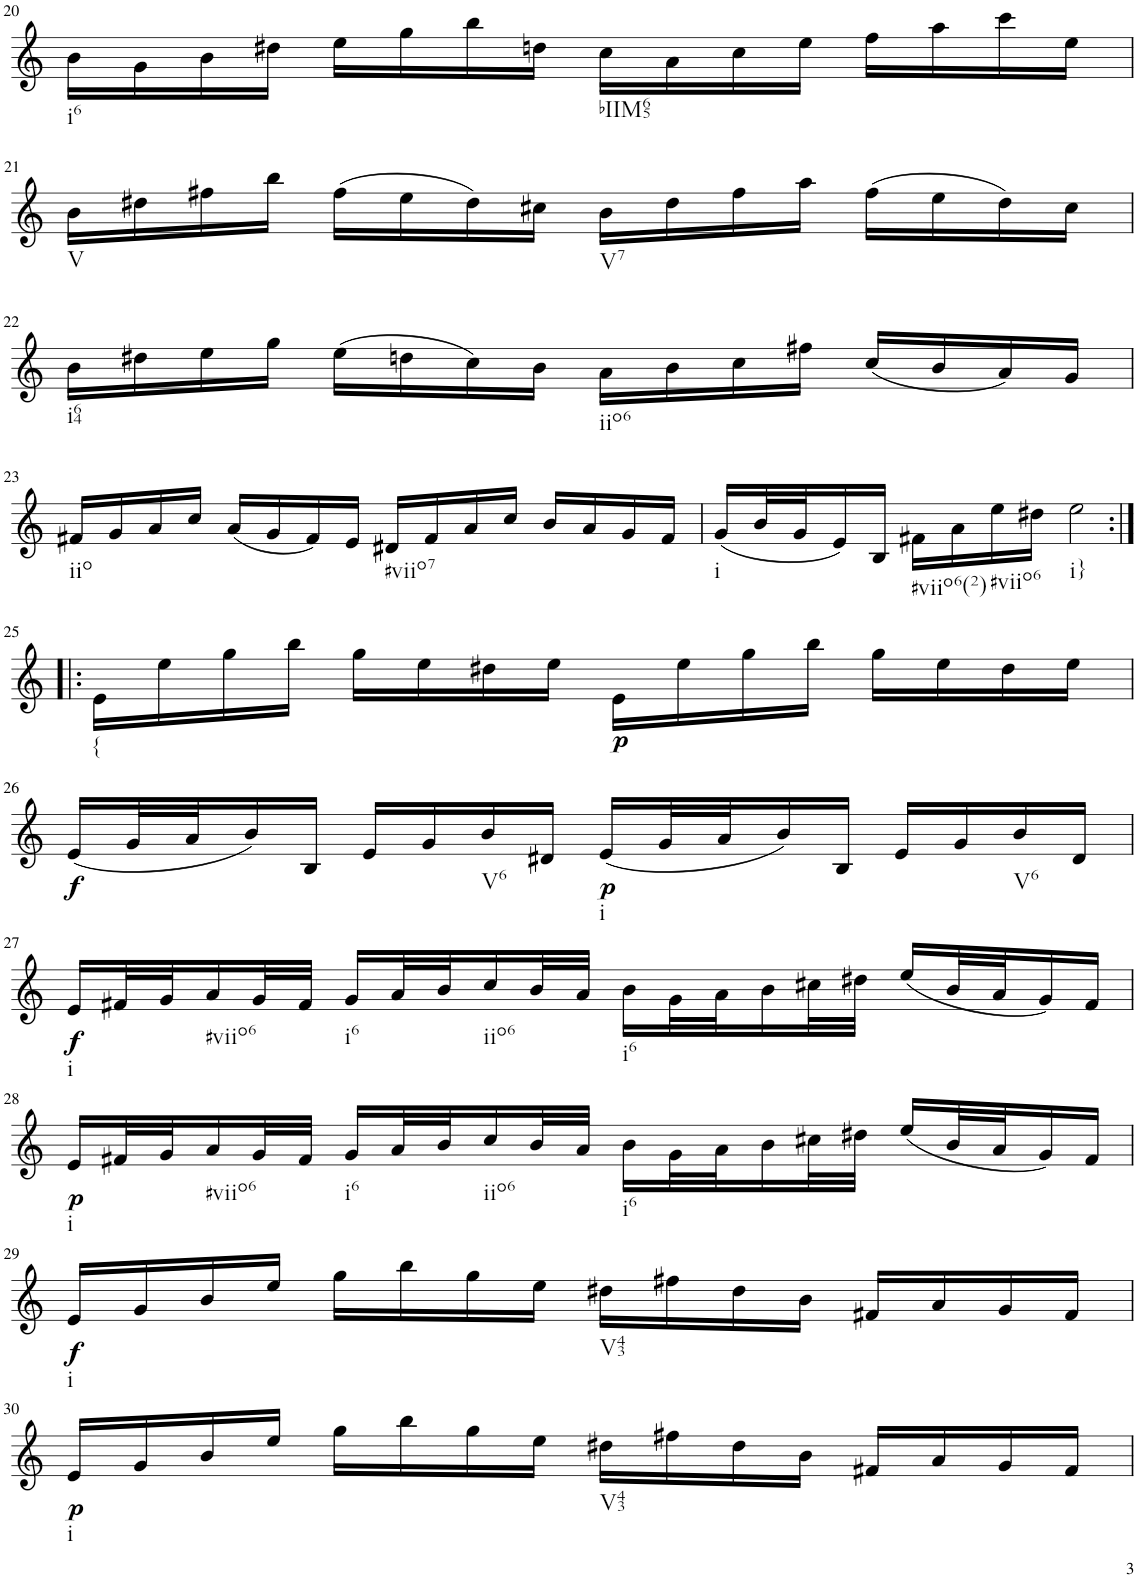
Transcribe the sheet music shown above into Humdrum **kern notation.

**kern	**dynam
*part1	*part1
*staff1	*staff1
*I"Violin	*
*I'Vln.	*
!!LO:PB:g=z
*clefG2	*
*k[]	*
*M2/2	*
=20	=20
!LO:TX:b:t=i6	!
16b\LL	.
16g\	.
16b\	.
16dd#X\JJ	.
16ee\LL	.
16gg\	.
16bb\	.
16ddn\JJ	.
!LO:TX:b:t=bIIM65	!
16cc\LL	.
16a\	.
16cc\	.
16ee\JJ	.
16ff\LL	.
16aa\	.
16ccc\	.
16ee\JJ	.
!!LO:LB:g=z
=21	=21
!LO:TX:b:t=V	!
16b\LL	.
16dd#X\	.
16ff#X\	.
16bb\JJ	.
(16ff#\LL	.
16ee\	.
16dd#\)	.
16cc#X\JJ	.
!LO:TX:b:t=V7	!
16b\LL	.
16dd#\	.
16ff#\	.
16aa\JJ	.
(16ff#\LL	.
16ee\	.
16dd#\)	.
16cc#\JJ	.
!!LO:LB:g=z
=22	=22
!LO:TX:b:t=i64	!
16b\LL	.
16dd#X\	.
16ee\	.
16gg\JJ	.
(16ee\LL	.
16ddn\	.
16cc\)	.
16b\JJ	.
!LO:TX:b:t=iio6	!
16a\LL	.
16b\	.
16cc\	.
16ff#X\JJ	.
(16cc/LL	.
16b/	.
16a/)	.
16g/JJ	.
!!LO:LB:g=z
=23	=23
!LO:TX:b:t=iio	!
16f#X/LL	.
16g/	.
16a/	.
16cc/JJ	.
(16a/LL	.
16g/	.
16f#/)	.
16e/JJ	.
!LO:TX:b:t=#viio7	!
16d#X/LL	.
16f#/	.
16a/	.
16cc/JJ	.
16b/LL	.
16a/	.
16g/	.
16f#/JJ	.
=24	=24
!LO:TX:b:t=i	!
(16g/LL	.
32b/L	.
32g/J	.
16e/)	.
16B/JJ	.
!LO:TX:b:t=#viio6(2)	!
16f#X\LL	.
16a\	.
!LO:TX:b:t=#viio6	!
16ee\	.
16dd#X\JJ	.
!LO:TX:b:t=i}	!
2ee\	.
!!LO:LB:g=z
=25:|!|:	=25:|!|:
!LO:TX:b:t={	!
16e\LL	.
16ee\	.
16gg\	.
16bb\JJ	.
16gg\LL	.
16ee\	.
16dd#X\	.
16ee\JJ	.
!	!LO:DY:b
16e\LL	p
16ee\	.
16gg\	.
16bb\JJ	.
16gg\LL	.
16ee\	.
16dd#\	.
16ee\JJ	.
!!LO:LB:g=z
=26	=26
!	!LO:DY:b
(16e/LL	f
32g/L	.
32a/J	.
16b/)	.
16B/JJ	.
16e/LL	.
16g/	.
!LO:TX:b:t=V6	!
16b/	.
16d#X/JJ	.
!LO:TX:b:t=i	!
!	!LO:DY:b
(16e/LL	p
32g/L	.
32a/J	.
16b/)	.
16B/JJ	.
16e/LL	.
16g/	.
!LO:TX:b:t=V6	!
16b/	.
16d#/JJ	.
!!LO:LB:g=z
=27	=27
!LO:TX:b:t=i	!
!	!LO:DY:b
16e/LL	f
32f#X/L	.
32g/J	.
!LO:TX:b:t=#viio6	!
16a/	.
32g/L	.
32f#/JJJ	.
!LO:TX:b:t=i6	!
16g/LL	.
32a/L	.
32b/J	.
!LO:TX:b:t=iio6	!
16cc/	.
32b/L	.
32a/JJJ	.
!LO:TX:b:t=i6	!
16b\LL	.
32g\L	.
32a\J	.
16b\	.
32cc#X\L	.
32dd#X\JJJ	.
(16ee/LL	.
32b/L	.
32a/J	.
16g/)	.
16f#/JJ	.
!!LO:LB:g=z
=28	=28
!LO:TX:b:t=i	!
!	!LO:DY:b
16e/LL	p
32f#X/L	.
32g/J	.
!LO:TX:b:t=#viio6	!
16a/	.
32g/L	.
32f#/JJJ	.
!LO:TX:b:t=i6	!
16g/LL	.
32a/L	.
32b/J	.
!LO:TX:b:t=iio6	!
16cc/	.
32b/L	.
32a/JJJ	.
!LO:TX:b:t=i6	!
16b\LL	.
32g\L	.
32a\J	.
16b\	.
32cc#X\L	.
32dd#X\JJJ	.
(16ee/LL	.
32b/L	.
32a/J	.
16g/)	.
16f#/JJ	.
!!LO:LB:g=z
=29	=29
!LO:TX:b:t=i	!
!	!LO:DY:b
16e/LL	f
16g/	.
16b/	.
16ee/JJ	.
16gg\LL	.
16bb\	.
16gg\	.
16ee\JJ	.
!LO:TX:b:t=V43	!
16dd#X\LL	.
16ff#X\	.
16dd#\	.
16b\JJ	.
16f#X/LL	.
16a/	.
16g/	.
16f#/JJ	.
!!LO:LB:g=z
=30	=30
!LO:TX:b:t=i	!
!	!LO:DY:b
16e/LL	p
16g/	.
16b/	.
16ee/JJ	.
16gg\LL	.
16bb\	.
16gg\	.
16ee\JJ	.
!LO:TX:b:t=V43	!
16dd#X\LL	.
16ff#X\	.
16dd#\	.
16b\JJ	.
16f#X/LL	.
16a/	.
16g/	.
16f#/JJ	.
=	=
*-	*-
